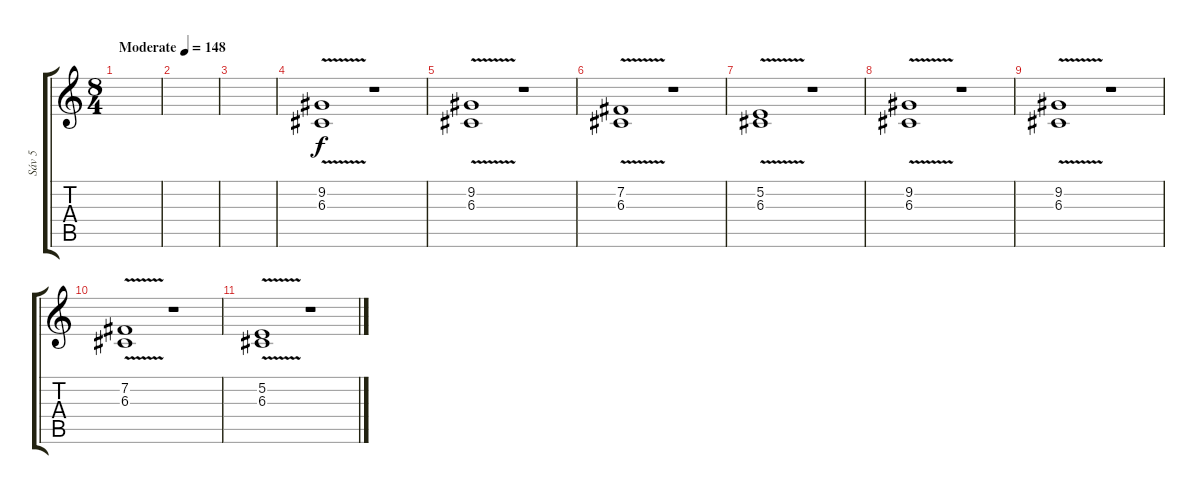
\track ("Sáv 5" "Sáv 5") {instrument electricgrandpiano}
\staff {score tabs}
\tuning (E4 B3 G3 D3 A2 E2) {hide}
\ts (8 4)
\tempo (148 "Moderate")
\clef g2
\ks c
|
|
|
(9.2{v} 6.3).1 r.1 |
(9.2{v} 6.3).1 r.1 |
(7.2{v} 6.3).1 r.1 |
(5.2 6.3{v}).1 r.1 |
(9.2{v} 6.3).1 r.1 |
(9.2{v} 6.3).1 r.1 |
(7.2{v} 6.3).1 r.1 |
(5.2 6.3{v}).1 r.1
